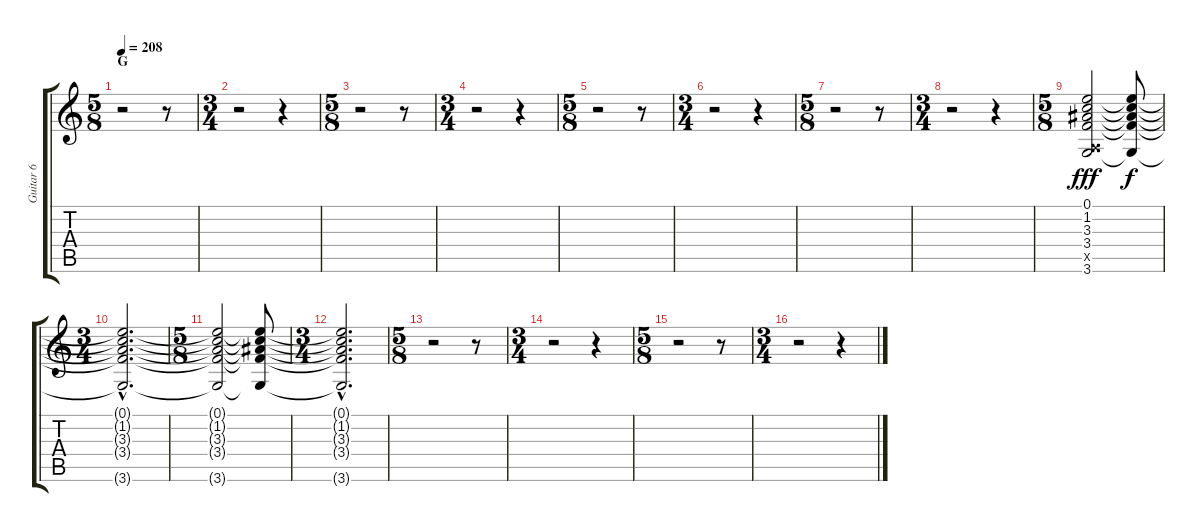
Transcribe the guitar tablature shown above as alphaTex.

\track ("Guitar 6" "Guitar 6") {instrument acousticguitarsteel}
\staff {score tabs}
\tuning (E4 B3 G3 D3 A2 E2) {hide}
\ts (5 8)
\section ("" "G")
\tempo 208
\clef g2
\ks c
r.2{dy fff} r.8 |
\ts (3 4)
r.2 r.4 |
\ts (5 8)
r.2 r.8 |
\ts (3 4)
r.2 r.4 |
\ts (5 8)
r.2 r.8 |
\ts (3 4)
r.2 r.4 |
\ts (5 8)
r.2 r.8 |
\ts (3 4)
r.2 r.4 |
\ts (5 8)
(0.1 1.2 3.3 3.4 0.5{x} 3.6).2 (0.1{t} 1.2{t} 3.3{t} 3.4{t} 3.6{t}).8{dy f} |
\ts (3 4)
(0.1{hac t} 1.2{hac t} 3.3{hac t} 3.4{hac t} 3.6{hac t}).2{d} |
\ts (5 8)
(0.1{t} 1.2{t} 3.3{t} 3.4{t} 3.6{t}).2 (0.1{t} 1.2{t} 3.3{t} 3.4{t} 3.6{t}).8 |
\ts (3 4)
(0.1{hac t} 1.2{hac t} 3.3{hac t} 3.4{hac t} 3.6{hac t}).2{d} |
\ts (5 8)
r.2 r.8 |
\ts (3 4)
r.2 r.4 |
\ts (5 8)
r.2 r.8 |
\ts (3 4)
r.2 r.4
